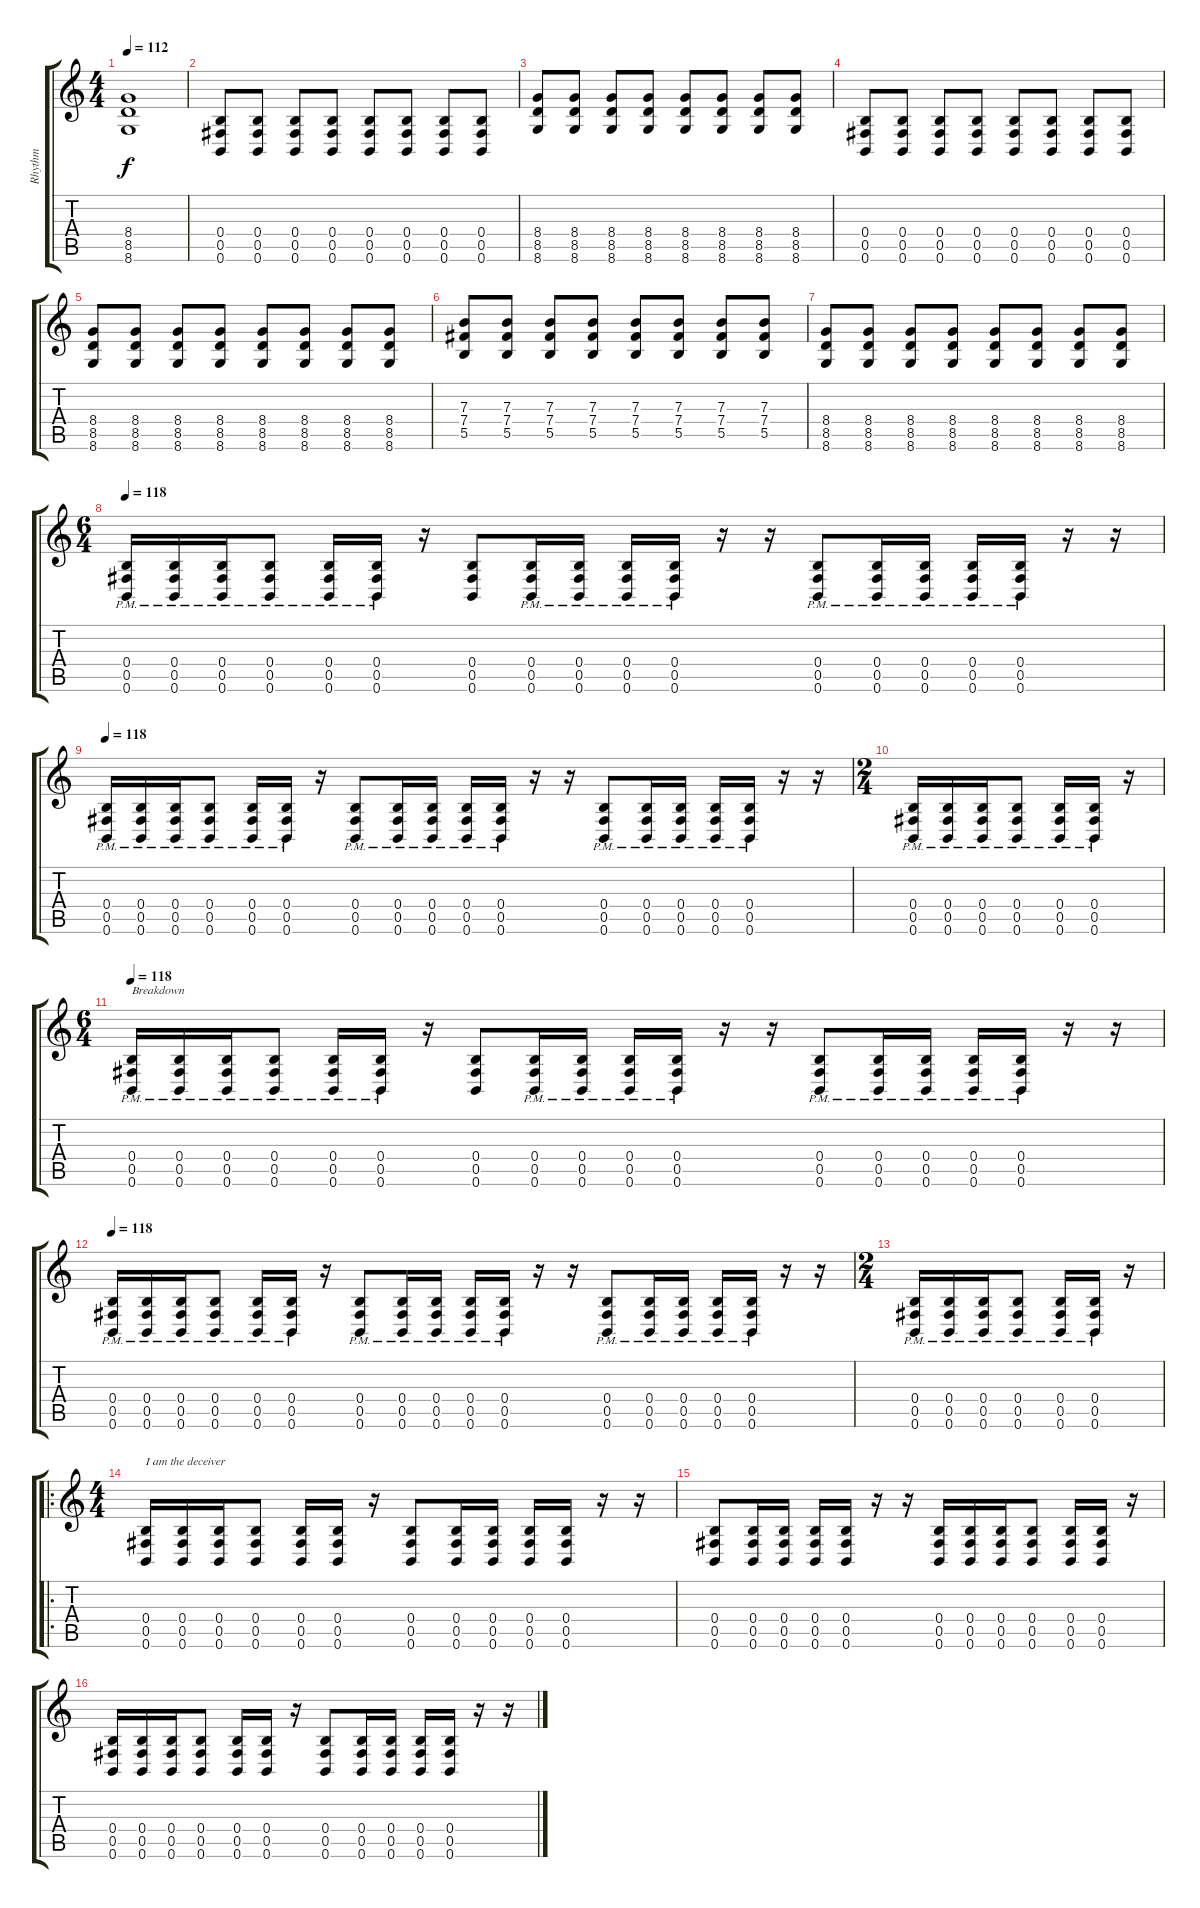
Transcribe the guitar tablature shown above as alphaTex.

\track ("Rhythm" "Rhythm") {instrument overdrivenguitar}
\staff {score tabs}
\tuning (Db4 Ab3 E3 B2 Gb2 B1) {hide}
\ts (4 4)
\tempo 112
\clef g2
\ks c
(8.4 8.5 8.6).1{dy f} |
(0.4 0.5 0.6).8 (0.4 0.5 0.6).8 (0.4 0.5 0.6).8 (0.4 0.5 0.6).8 (0.4 0.5 0.6).8 (0.4 0.5 0.6).8 (0.4 0.5 0.6).8 (0.4 0.5 0.6).8 |
(8.4 8.5 8.6).8 (8.4 8.5 8.6).8 (8.4 8.5 8.6).8 (8.4 8.5 8.6).8 (8.4 8.5 8.6).8 (8.4 8.5 8.6).8 (8.4 8.5 8.6).8 (8.4 8.5 8.6).8 |
(0.4 0.5 0.6).8 (0.4 0.5 0.6).8 (0.4 0.5 0.6).8 (0.4 0.5 0.6).8 (0.4 0.5 0.6).8 (0.4 0.5 0.6).8 (0.4 0.5 0.6).8 (0.4 0.5 0.6).8 |
(8.4 8.5 8.6).8 (8.4 8.5 8.6).8 (8.4 8.5 8.6).8 (8.4 8.5 8.6).8 (8.4 8.5 8.6).8 (8.4 8.5 8.6).8 (8.4 8.5 8.6).8 (8.4 8.5 8.6).8 |
(7.3 7.4 5.5).8 (7.3 7.4 5.5).8 (7.3 7.4 5.5).8 (7.3 7.4 5.5).8 (7.3 7.4 5.5).8 (7.3 7.4 5.5).8 (7.3 7.4 5.5).8 (7.3 7.4 5.5).8 |
(8.4 8.5 8.6).8 (8.4 8.5 8.6).8 (8.4 8.5 8.6).8 (8.4 8.5 8.6).8 (8.4 8.5 8.6).8 (8.4 8.5 8.6).8 (8.4 8.5 8.6).8 (8.4 8.5 8.6).8 |
\ts (6 4)
\tempo 118
(0.4{pm} 0.5{pm} 0.6{pm}).16 (0.4{pm} 0.5{pm} 0.6{pm}).16 (0.4{pm} 0.5{pm} 0.6{pm}).16 (0.4{pm} 0.5{pm} 0.6{pm}).8 (0.4{pm} 0.5{pm} 0.6{pm}).16 (0.4{pm} 0.5{pm} 0.6{pm}).16 r.16 (0.4 0.5 0.6).8 (0.4{pm} 0.5{pm} 0.6{pm}).16 (0.4{pm} 0.5{pm} 0.6{pm}).16 (0.4{pm} 0.5{pm} 0.6{pm}).16 (0.4{pm} 0.5{pm} 0.6{pm}).16 r.16 r.16 (0.4{pm} 0.5{pm} 0.6{pm}).8 (0.4{pm} 0.5{pm} 0.6{pm}).16 (0.4{pm} 0.5{pm} 0.6{pm}).16 (0.4{pm} 0.5{pm} 0.6{pm}).16 (0.4{pm} 0.5{pm} 0.6{pm}).16 r.16 r.16 |
\tempo 118
(0.4{pm} 0.5{pm} 0.6{pm}).16 (0.4{pm} 0.5{pm} 0.6{pm}).16 (0.4{pm} 0.5{pm} 0.6{pm}).16 (0.4{pm} 0.5{pm} 0.6{pm}).8 (0.4{pm} 0.5{pm} 0.6{pm}).16 (0.4{pm} 0.5{pm} 0.6{pm}).16 r.16 (0.4{pm} 0.5{pm} 0.6{pm}).8 (0.4{pm} 0.5{pm} 0.6{pm}).16 (0.4{pm} 0.5{pm} 0.6{pm}).16 (0.4{pm} 0.5{pm} 0.6{pm}).16 (0.4{pm} 0.5{pm} 0.6{pm}).16 r.16 r.16 (0.4{pm} 0.5{pm} 0.6{pm}).8 (0.4{pm} 0.5{pm} 0.6{pm}).16 (0.4{pm} 0.5{pm} 0.6{pm}).16 (0.4{pm} 0.5{pm} 0.6{pm}).16 (0.4{pm} 0.5{pm} 0.6{pm}).16 r.16 r.16 |
\ts (2 4)
(0.4{pm} 0.5 0.6).16 (0.4{pm} 0.5 0.6).16 (0.4{pm} 0.5 0.6).16 (0.4{pm} 0.5 0.6).8 (0.4{pm} 0.5 0.6).16 (0.4{pm} 0.5 0.6).16 r.16 |
\ts (6 4)
\tempo 118
(0.4{pm} 0.5{pm} 0.6{pm}).16{txt "Breakdown"} (0.4{pm} 0.5{pm} 0.6{pm}).16 (0.4{pm} 0.5{pm} 0.6{pm}).16 (0.4{pm} 0.5{pm} 0.6{pm}).8 (0.4{pm} 0.5{pm} 0.6{pm}).16 (0.4{pm} 0.5{pm} 0.6{pm}).16 r.16 (0.4 0.5 0.6).8 (0.4{pm} 0.5{pm} 0.6{pm}).16 (0.4{pm} 0.5{pm} 0.6{pm}).16 (0.4{pm} 0.5{pm} 0.6{pm}).16 (0.4{pm} 0.5{pm} 0.6{pm}).16 r.16 r.16 (0.4{pm} 0.5{pm} 0.6{pm}).8 (0.4{pm} 0.5{pm} 0.6{pm}).16 (0.4{pm} 0.5{pm} 0.6{pm}).16 (0.4{pm} 0.5{pm} 0.6{pm}).16 (0.4{pm} 0.5{pm} 0.6{pm}).16 r.16 r.16 |
\tempo 118
(0.4{pm} 0.5{pm} 0.6{pm}).16 (0.4{pm} 0.5{pm} 0.6{pm}).16 (0.4{pm} 0.5{pm} 0.6{pm}).16 (0.4{pm} 0.5{pm} 0.6{pm}).8 (0.4{pm} 0.5{pm} 0.6{pm}).16 (0.4{pm} 0.5{pm} 0.6{pm}).16 r.16 (0.4{pm} 0.5{pm} 0.6{pm}).8 (0.4{pm} 0.5{pm} 0.6{pm}).16 (0.4{pm} 0.5{pm} 0.6{pm}).16 (0.4{pm} 0.5{pm} 0.6{pm}).16 (0.4{pm} 0.5{pm} 0.6{pm}).16 r.16 r.16 (0.4{pm} 0.5{pm} 0.6{pm}).8 (0.4{pm} 0.5{pm} 0.6{pm}).16 (0.4{pm} 0.5{pm} 0.6{pm}).16 (0.4{pm} 0.5{pm} 0.6{pm}).16 (0.4{pm} 0.5{pm} 0.6{pm}).16 r.16 r.16 |
\ts (2 4)
(0.4{pm} 0.5 0.6).16 (0.4{pm} 0.5 0.6).16 (0.4{pm} 0.5 0.6).16 (0.4{pm} 0.5 0.6).8 (0.4{pm} 0.5 0.6).16 (0.4{pm} 0.5 0.6).16 r.16 |
\ro
\ts (4 4)
(0.4 0.5 0.6).16{txt "I am the deceiver"} (0.4 0.5 0.6).16 (0.4 0.5 0.6).16 (0.4 0.5 0.6).8 (0.4 0.5 0.6).16 (0.4 0.5 0.6).16 r.16 (0.4 0.5 0.6).8 (0.4 0.5 0.6).16 (0.4 0.5 0.6).16 (0.4 0.5 0.6).16 (0.4 0.5 0.6).16 r.16 r.16 |
(0.4 0.5 0.6).8 (0.4 0.5 0.6).16 (0.4 0.5 0.6).16 (0.4 0.5 0.6).16 (0.4 0.5 0.6).16 r.16 r.16 (0.4 0.5 0.6).16 (0.4 0.5 0.6).16 (0.4 0.5 0.6).16 (0.4 0.5 0.6).8 (0.4 0.5 0.6).16 (0.4 0.5 0.6).16 r.16 |
(0.4 0.5 0.6).16 (0.4 0.5 0.6).16 (0.4 0.5 0.6).16 (0.4 0.5 0.6).8 (0.4 0.5 0.6).16 (0.4 0.5 0.6).16 r.16 (0.4 0.5 0.6).8 (0.4 0.5 0.6).16 (0.4 0.5 0.6).16 (0.4 0.5 0.6).16 (0.4 0.5 0.6).16 r.16 r.16
